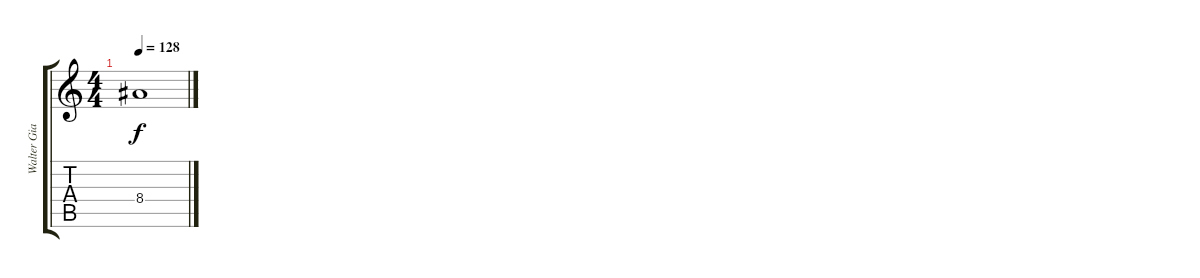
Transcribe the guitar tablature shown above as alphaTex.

\track ("Walter Giardino (solos)" "Walter Gia") {instrument distortionguitar}
\staff {score tabs}
\tuning (E4 B3 G3 D3 A2 E2) {hide}
\ts (4 4)
\tempo 128
\clef g2
\ks c
8.4.1{dy f}
